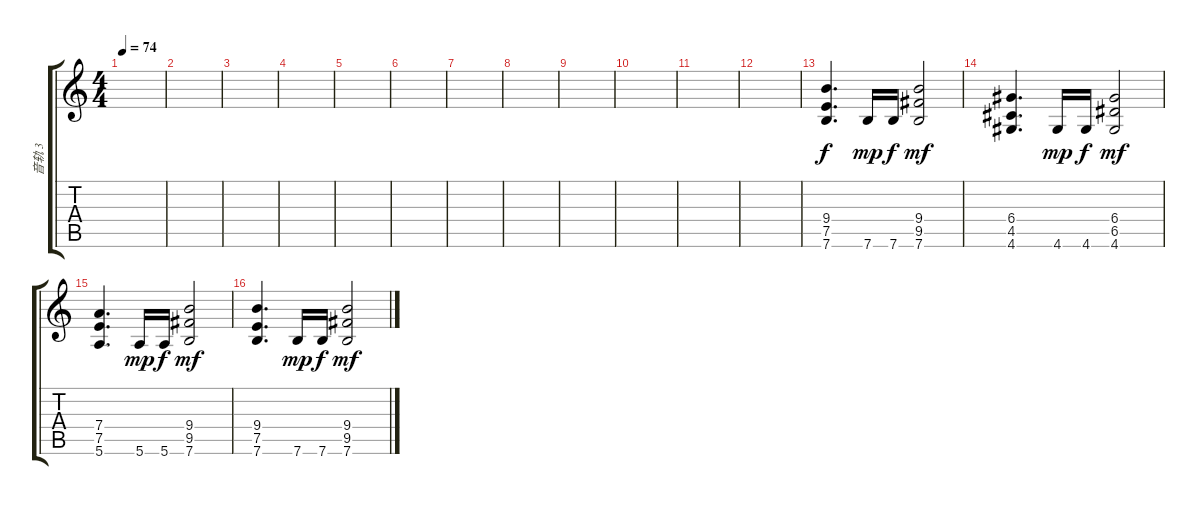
\track ("音轨 3" "音轨 3") {instrument overdrivenguitar}
\staff {score tabs}
\tuning (E4 B3 G3 D3 A2 E2) {hide}
\ts (4 4)
\tempo 74
\clef g2
\ks c
|
|
|
|
|
|
|
|
|
|
|
|
(9.4 7.5 7.6).4{d} 7.6.16{dy mp} 7.6.16{dy f} (9.4 9.5 7.6).2{dy mf} |
(6.4 4.5 4.6).4{d} 4.6.16{dy mp} 4.6.16{dy f} (6.4 6.5 4.6).2{dy mf} |
(7.4 7.5 5.6).4{d} 5.6.16{dy mp} 5.6.16{dy f} (9.4 9.5 7.6).2{dy mf} |
(9.4 7.5 7.6).4{d} 7.6.16{dy mp} 7.6.16{dy f} (9.4 9.5 7.6).2{dy mf}
